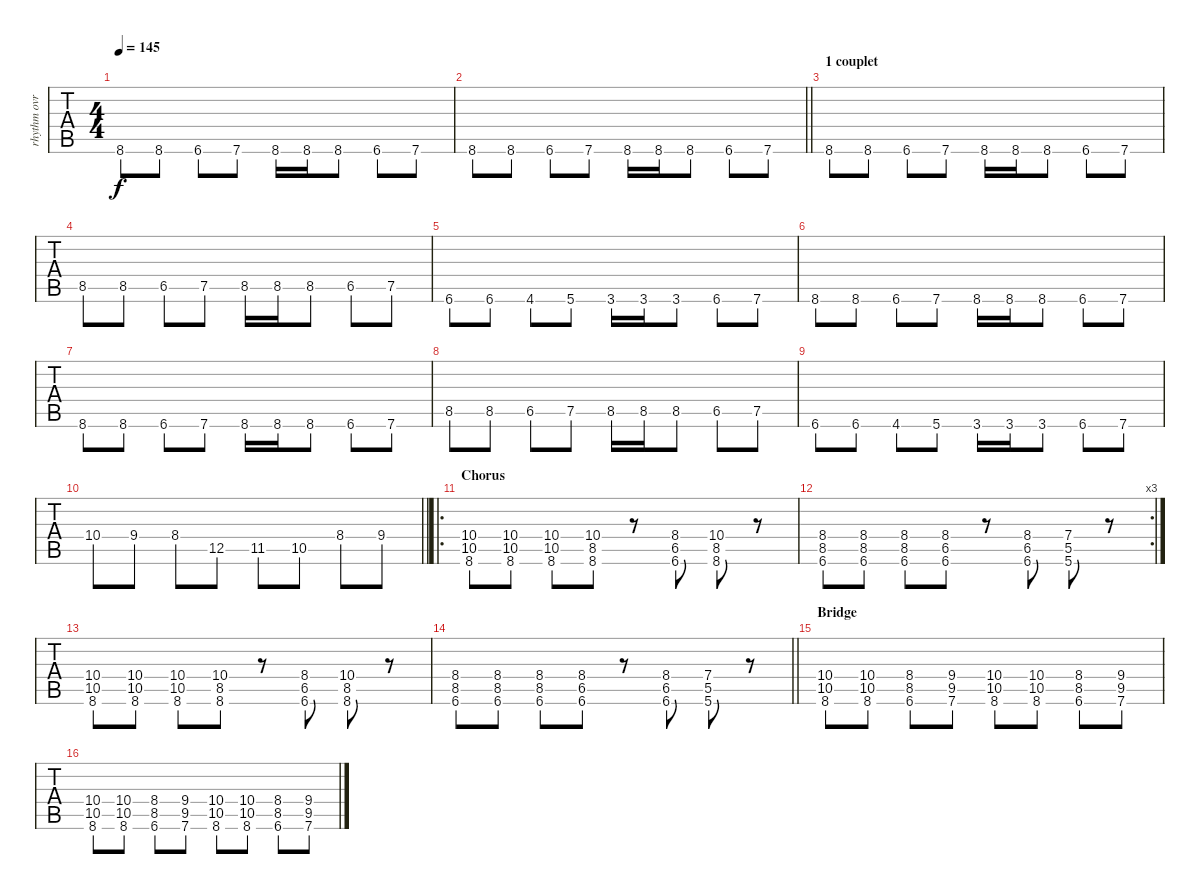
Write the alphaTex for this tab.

\track ("rhythm ovrdrve" "rhythm ovr") {instrument overdrivenguitar}
\staff {tabs}
\tuning (E4 B3 G3 D3 A2 E2) {hide}
\ts (4 4)
\tempo 145
\clef g2
\ks cminor
8.6.8{dy f} 8.6.8 6.6.8 7.6.8 8.6.16 8.6.16 8.6.8 6.6.8 7.6.8 |
\barLineRight lightlight
8.6.8 8.6.8 6.6.8 7.6.8 8.6.16 8.6.16 8.6.8 6.6.8 7.6.8 |
\section ("" "1 couplet")
8.6.8 8.6.8 6.6.8 7.6.8 8.6.16 8.6.16 8.6.8 6.6.8 7.6.8 |
8.5.8 8.5.8 6.5.8 7.5.8 8.5.16 8.5.16 8.5.8 6.5.8 7.5.8 |
6.6.8 6.6.8 4.6.8 5.6.8 3.6.16 3.6.16 3.6.8 6.6.8 7.6.8 |
8.6.8 8.6.8 6.6.8 7.6.8 8.6.16 8.6.16 8.6.8 6.6.8 7.6.8 |
8.6.8 8.6.8 6.6.8 7.6.8 8.6.16 8.6.16 8.6.8 6.6.8 7.6.8 |
8.5.8 8.5.8 6.5.8 7.5.8 8.5.16 8.5.16 8.5.8 6.5.8 7.5.8 |
6.6.8 6.6.8 4.6.8 5.6.8 3.6.16 3.6.16 3.6.8 6.6.8 7.6.8 |
\barLineRight lightlight
10.4.8 9.4.8 8.4.8 12.5.8 11.5.8 10.5.8 8.4.8 9.4.8 |
\ro
\section ("" "Chorus")
(10.4 10.5 8.6).8 (10.4 10.5 8.6).8 (10.4 10.5 8.6).8 (10.4 8.5 8.6).8 r.8 (8.4 6.5 6.6).8 (10.4 8.5 8.6).8 r.8 |
\rc 3
(8.4 8.5 6.6).8 (8.4 8.5 6.6).8 (8.4 8.5 6.6).8 (8.4 6.5 6.6).8 r.8 (8.4 6.5 6.6).8 (7.4 5.5 5.6).8 r.8 |
(10.4 10.5 8.6).8 (10.4 10.5 8.6).8 (10.4 10.5 8.6).8 (10.4 8.5 8.6).8 r.8 (8.4 6.5 6.6).8 (10.4 8.5 8.6).8 r.8 |
\barLineRight lightlight
(8.4 8.5 6.6).8 (8.4 8.5 6.6).8 (8.4 8.5 6.6).8 (8.4 6.5 6.6).8 r.8 (8.4 6.5 6.6).8 (7.4 5.5 5.6).8 r.8 |
\section ("" "Bridge")
(10.4 10.5 8.6).8 (10.4 10.5 8.6).8 (8.4 8.5 6.6).8 (9.4 9.5 7.6).8 (10.4 10.5 8.6).8 (10.4 10.5 8.6).8 (8.4 8.5 6.6).8 (9.4 9.5 7.6).8 |
(10.4 10.5 8.6).8 (10.4 10.5 8.6).8 (8.4 8.5 6.6).8 (9.4 9.5 7.6).8 (10.4 10.5 8.6).8 (10.4 10.5 8.6).8 (8.4 8.5 6.6).8 (9.4 9.5 7.6).8
